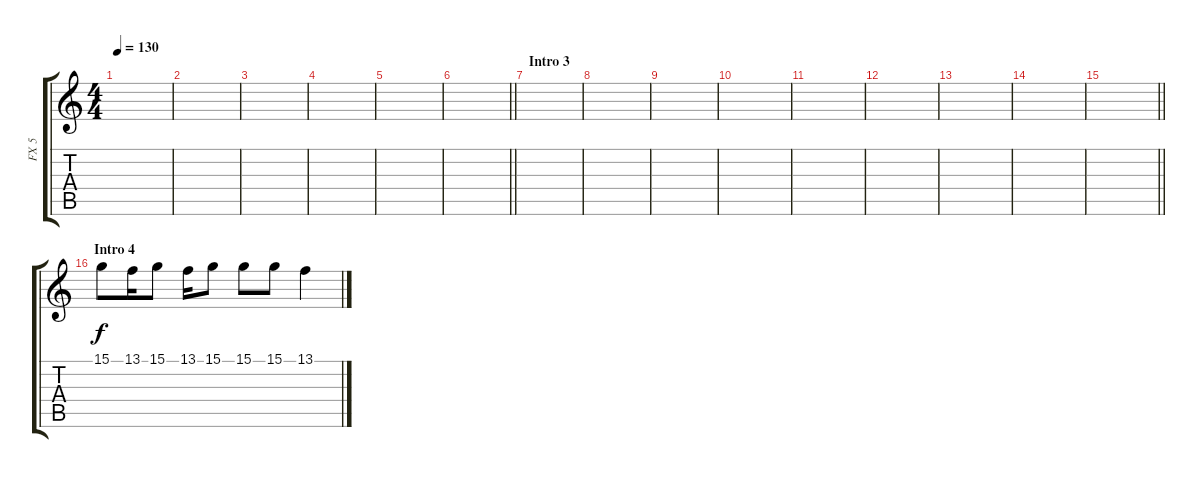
\track ("FX 5" "FX 5") {instrument lead2sawtooth}
\staff {score tabs}
\tuning (E4 B3 G3 D3 A2 E2) {hide}
\ts (4 4)
\tempo 130
\clef g2
\ks c
|
|
|
|
|
\barLineRight lightlight
|
\section ("" "Intro 3")
|
|
|
|
|
|
|
|
\barLineRight lightlight
|
\section ("" "Intro 4")
15.1.8 13.1.16 15.1.8 13.1.16 15.1.8 15.1.8 15.1.8 13.1.4
